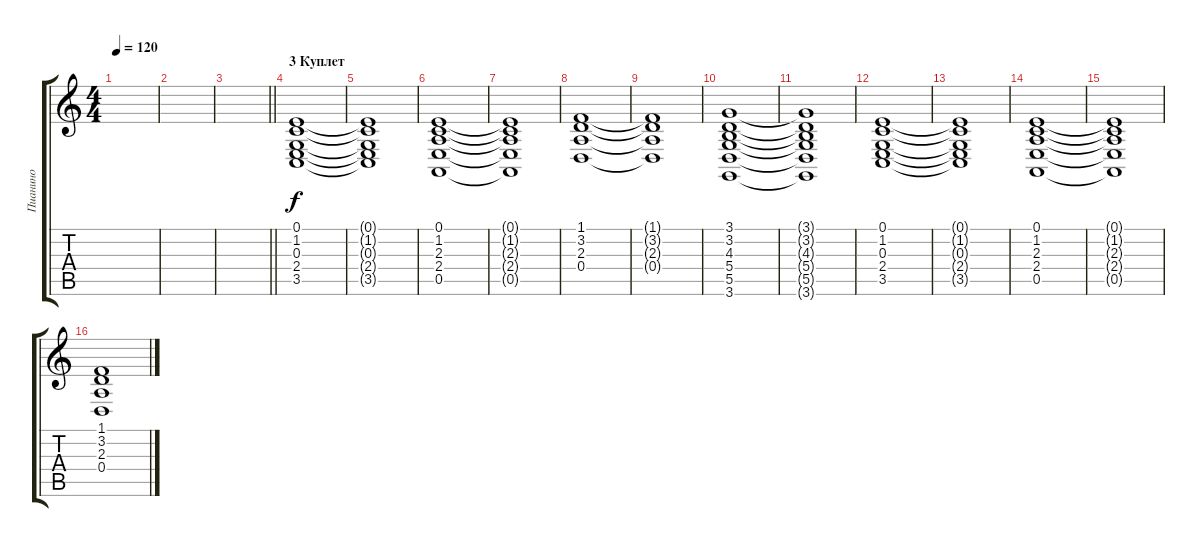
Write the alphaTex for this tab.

\track ("Пианино" "Пианино") {instrument acousticgrandpiano}
\staff {score tabs}
\tuning (E4 B3 G3 D3 A2 E2) {hide}
\ts (4 4)
\tempo 120
\clef g2
\ks c
|
|
\barLineRight lightlight
|
\section ("" "3 Куплет")
(0.1 1.2 0.3 2.4 3.5).1 |
(0.1{t} 1.2{t} 0.3{t} 2.4{t} 3.5{t}).1 |
(0.1 1.2 2.3 2.4 0.5).1 |
(0.1{t} 1.2{t} 2.3{t} 2.4{t} 0.5{t}).1 |
(1.1 3.2 2.3 0.4).1 |
(1.1{t} 3.2{t} 2.3{t} 0.4{t}).1 |
(3.1 3.2 4.3 5.4 5.5 3.6).1 |
(3.1{t} 3.2{t} 4.3{t} 5.4{t} 5.5{t} 3.6{t}).1 |
(0.1 1.2 0.3 2.4 3.5).1 |
(0.1{t} 1.2{t} 0.3{t} 2.4{t} 3.5{t}).1 |
(0.1 1.2 2.3 2.4 0.5).1 |
(0.1{t} 1.2{t} 2.3{t} 2.4{t} 0.5{t}).1 |
(1.1 3.2 2.3 0.4).1
